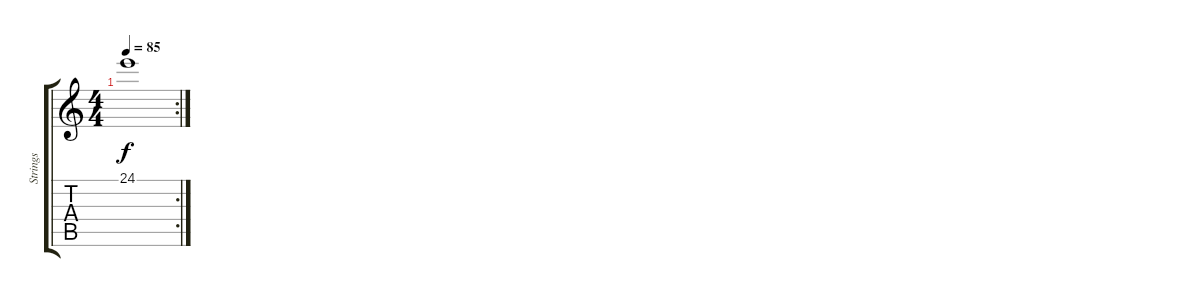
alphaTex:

\track ("Strings" "Strings") {instrument stringensemble1}
\staff {score tabs}
\tuning (E4 B3 G3 D3 A2 E2) {hide}
\rc 2
\ts (4 4)
\tempo 85
\clef g2
\ks c
24.1{t}.1{dy f}
